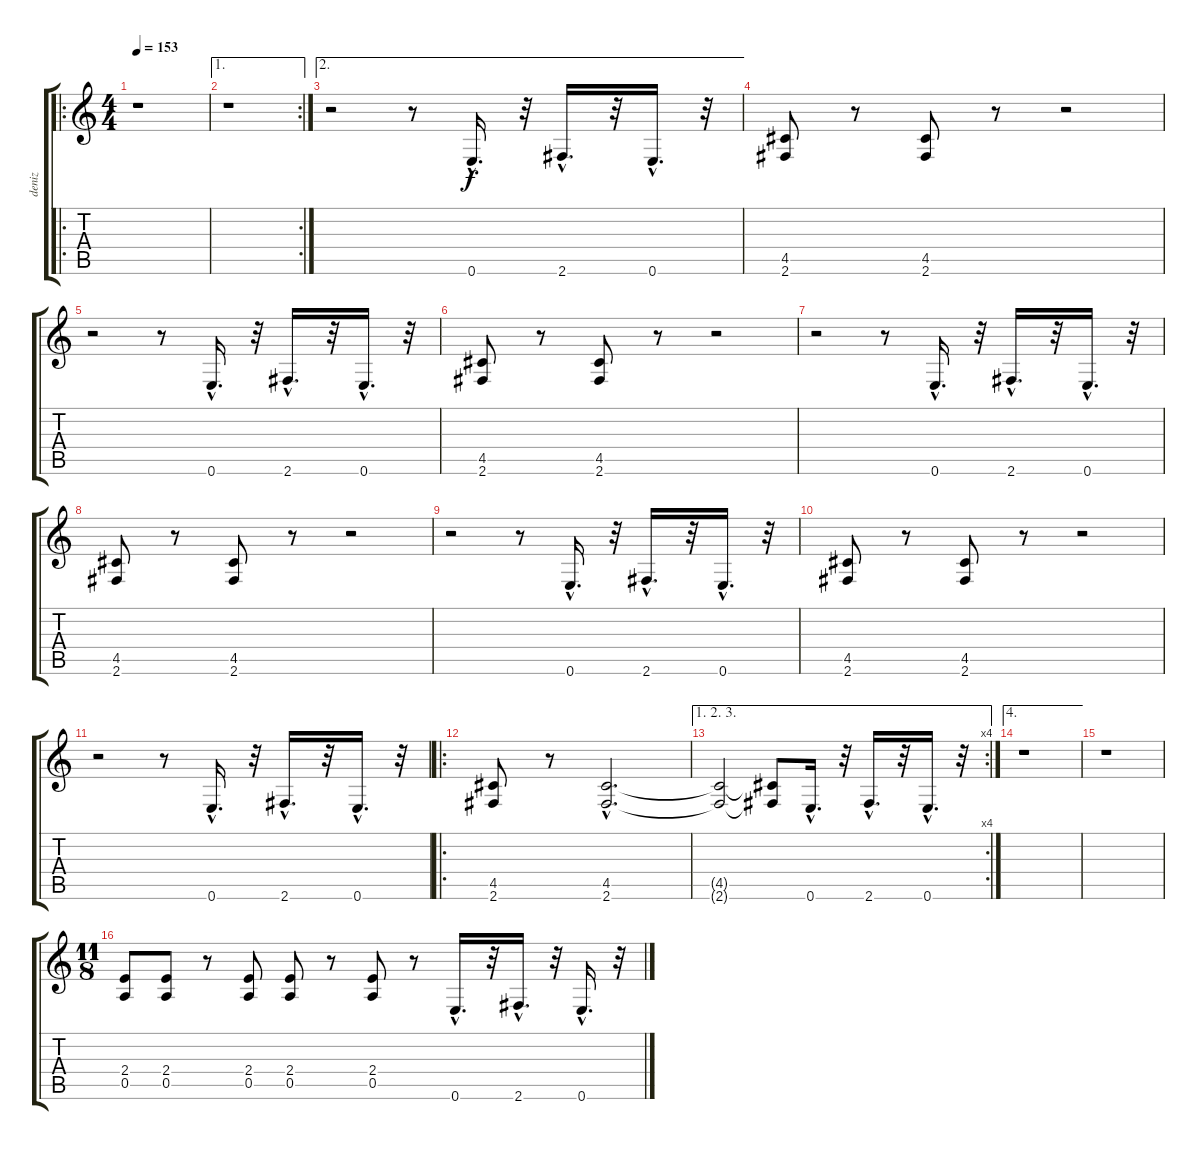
\track ("deniz" "deniz") {instrument distortionguitar}
\staff {score tabs}
\tuning (E4 B3 G3 D3 A2 E2) {hide}
\ro
\ts (4 4)
\tempo 153
\clef g2
\ks c
r.1{dy f instrument distortionguitar} |
\ae 1
\rc 2
r.1 |
\ae 2
r.2 r.8 0.6{hac}.16{d} r.32 2.6{hac}.16{d} r.32 0.6{hac}.16{d} r.32 |
(4.5 2.6).8 r.8 (4.5 2.6).8 r.8 r.2 |
r.2 r.8 0.6{hac}.16{d} r.32 2.6{hac}.16{d} r.32 0.6{hac}.16{d} r.32 |
(4.5 2.6).8 r.8 (4.5 2.6).8 r.8 r.2 |
r.2 r.8 0.6{hac}.16{d} r.32 2.6{hac}.16{d} r.32 0.6{hac}.16{d} r.32 |
(4.5 2.6).8 r.8 (4.5 2.6).8 r.8 r.2 |
r.2 r.8 0.6{hac}.16{d} r.32 2.6{hac}.16{d} r.32 0.6{hac}.16{d} r.32 |
(4.5 2.6).8 r.8 (4.5 2.6).8 r.8 r.2 |
r.2 r.8 0.6{hac}.16{d} r.32 2.6{hac}.16{d} r.32 0.6{hac}.16{d} r.32 |
\ro
(4.5 2.6).8 r.8 (4.5{hac} 2.6{hac}).2{d} |
\ae (1 2 3)
\rc 4
(4.5{t} 2.6{t}).2 (4.5{t} 2.6{t}).8 0.6{hac}.16{d} r.32 2.6{hac}.16{d} r.32 0.6{hac}.16{d} r.32 |
\ae 4
r.1 |
r.1 |
\ts (11 8)
(2.4 0.5).8 (2.4 0.5).8 r.8 (2.4 0.5).8 (2.4 0.5).8 r.8 (2.4 0.5).8 r.8 0.6{hac}.16{d} r.32 2.6{hac}.16{d} r.32 0.6{hac}.16{d} r.32
